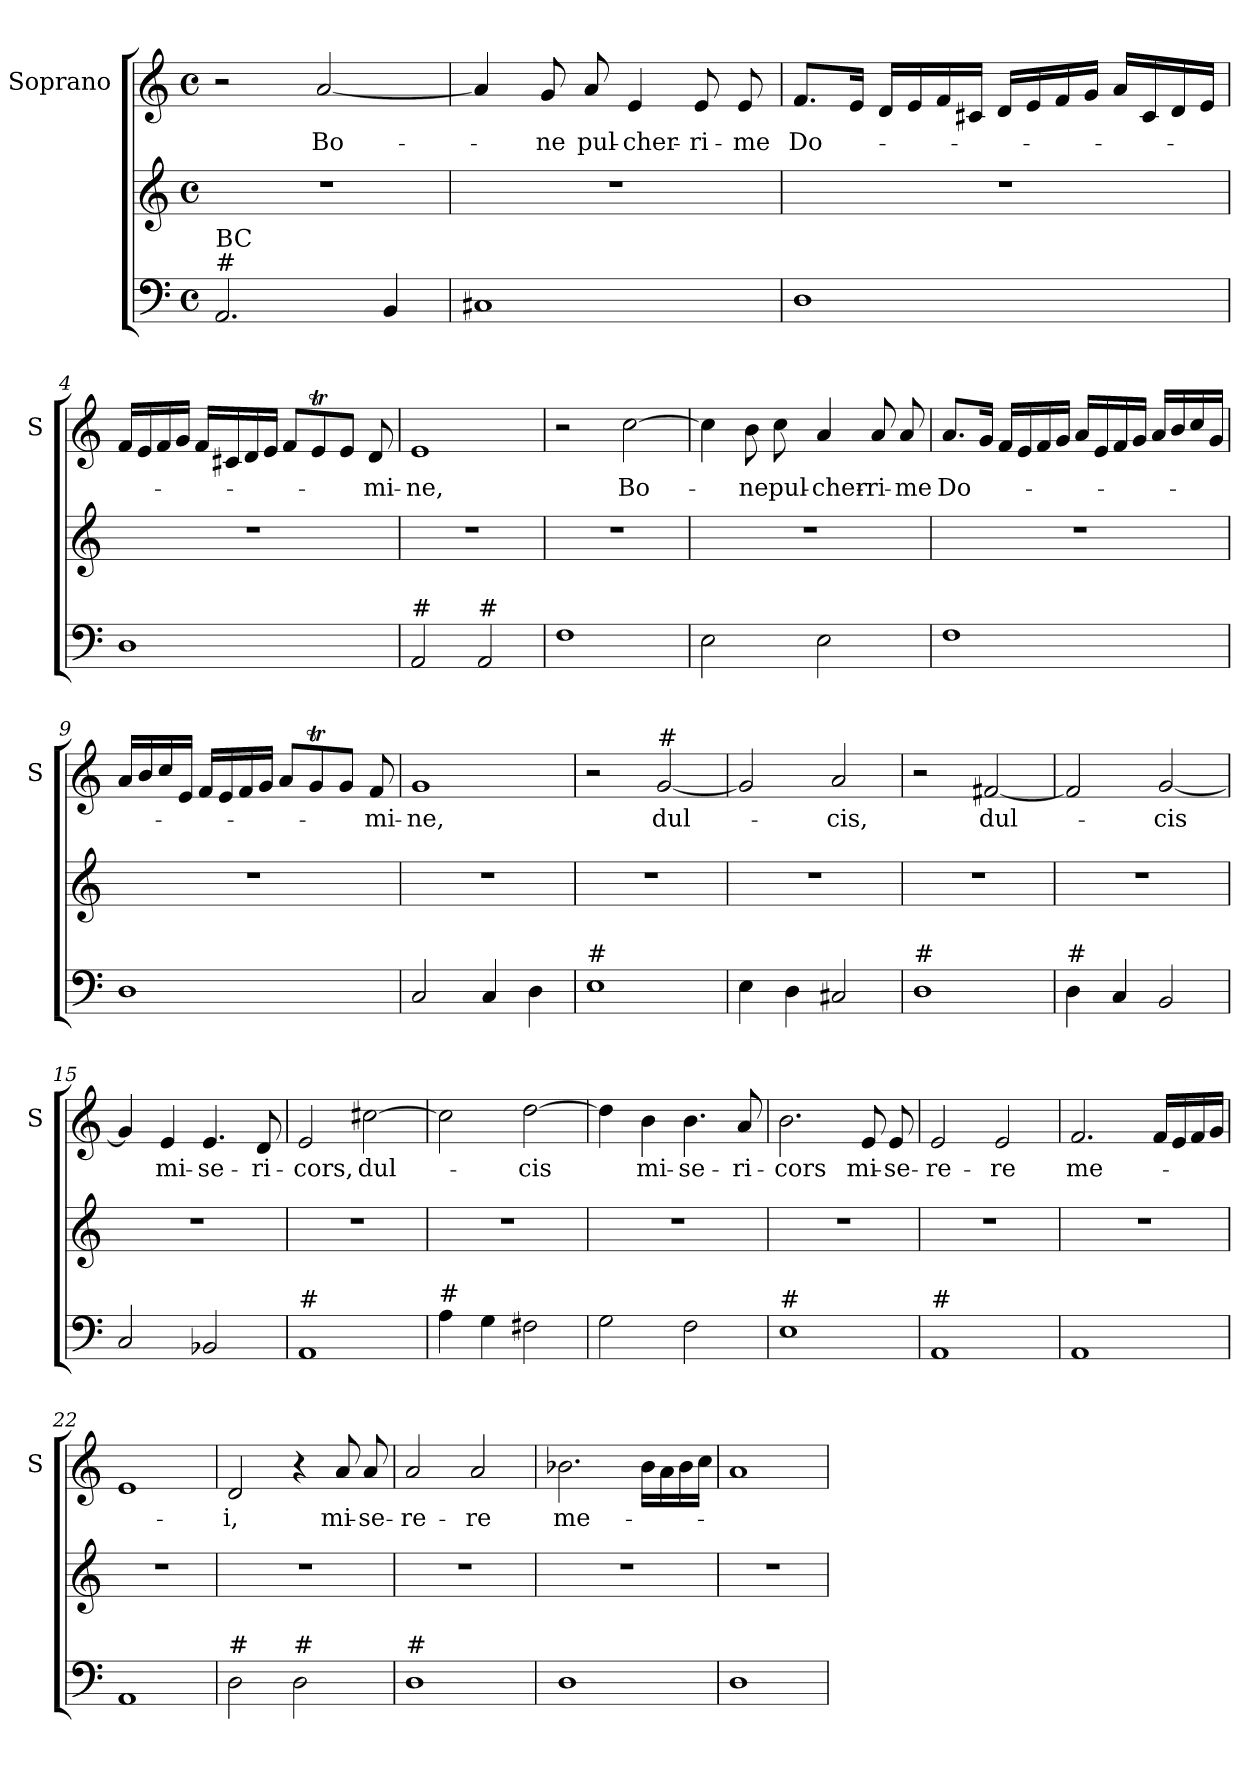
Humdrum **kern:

**kern	**kern	**kern	**text
*part2	*part2	*part1	*part1
*staff3	*staff2	*staff1	*staff1
*	*	*I"Soprano	*
*	*	*I'S	*
*clefF4	*clefG2	*clefG2	*
*k[]	*k[]	*k[]	*
*C:	*C:	*C:	*
*M4/4	*M4/4	*M4/4	*
*met(c)	*met(c)	*met(c)	*
=1	=1	=1	=1
!LO:TX:a:t=#	!	!	!
!LO:TX:a:t=BC	!	!	!
2.AA/	1r	2r	.
!	!	!	!LO:LY:b
.	.	[2a/	Bo-
4BB/	.	.	.
=2	=2	=2	=2
1C#X	1r	4a/]	.
!	!	!	!LO:LY:b
.	.	8g/	-ne
!	!	!	!LO:LY:b
.	.	8a/	pul-
!	!	!	!LO:LY:b
.	.	4e/	-cher-
!	!	!	!LO:LY:b
.	.	8e/	-ri-
!	!	!	!LO:LY:b
.	.	8e/	-me
=3	=3	=3	=3
!	!	!	!LO:LY:b
1D	1r	8.f/L	Do-
.	.	16e/Jk	.
.	.	16d/LL	.
.	.	16e/	.
.	.	16f/	.
.	.	16c#X/JJ	.
.	.	16d/LL	.
.	.	16e/	.
.	.	16f/	.
.	.	16g/JJ	.
.	.	16a/LL	.
.	.	16c#/	.
.	.	16d/	.
.	.	16e/JJ	.
!!LO:LB:g=z
=4	=4	=4	=4
1D	1r	16f/LL	.
.	.	16e/	.
.	.	16f/	.
.	.	16g/JJ	.
.	.	16f/LL	.
.	.	16c#X/	.
.	.	16d/	.
.	.	16e/JJ	.
.	.	8f/L	.
.	.	8et/	.
.	.	8e/J	.
!	!	!	!LO:LY:b
.	.	8d/	-mi-
=5	=5	=5	=5
!LO:TX:a:t=#	!	!	!
!	!	!	!LO:LY:b
2AA/	1r	1e	-ne,
!LO:TX:a:t=#	!	!	!
2AA/	.	.	.
=6	=6	=6	=6
1F	1r	2r	.
!	!	!	!LO:LY:b
.	.	[2cc\	Bo-
=7	=7	=7	=7
2E\	1r	4cc\]	.
!	!	!	!LO:LY:b
.	.	8b\	-ne
!	!	!	!LO:LY:b
.	.	8cc\	pul-
!	!	!	!LO:LY:b
2E\	.	4a/	-cher-
!	!	!	!LO:LY:b
.	.	8a/	-ri-
!	!	!	!LO:LY:b
.	.	8a/	-me
!!LO:LB:g=z
=8	=8	=8	=8
!	!	!	!LO:LY:b
1F	1r	8.a/L	Do-
.	.	16g/Jk	.
.	.	16f/LL	.
.	.	16e/	.
.	.	16f/	.
.	.	16g/JJ	.
.	.	16a/LL	.
.	.	16e/	.
.	.	16f/	.
.	.	16g/JJ	.
.	.	16a/LL	.
.	.	16b/	.
.	.	16cc/	.
.	.	16g/JJ	.
=9	=9	=9	=9
1D	1r	16a/LL	.
.	.	16b/	.
.	.	16cc/	.
.	.	16e/JJ	.
.	.	16f/LL	.
.	.	16e/	.
.	.	16f/	.
.	.	16g/JJ	.
.	.	8a/L	.
.	.	8gT/	.
.	.	8g/J	.
!	!	!	!LO:LY:b
.	.	8f/	-mi-
=10	=10	=10	=10
!	!	!	!LO:LY:b
2C/	1r	1g	-ne,
4C/	.	.	.
4D\	.	.	.
=11	=11	=11	=11
!LO:TX:a:t=#	!	!	!
1E	1r	2r	.
!	!	!LO:TX:a:t=#	!
!	!	!	!LO:LY:b
.	.	[2g/	dul-
!!LO:PB:g=z
=12	=12	=12	=12
4E\	1r	2g/]	.
4D\	.	.	.
!	!	!	!LO:LY:b
2C#X/	.	2a/	-cis,
=13	=13	=13	=13
!LO:TX:a:t=#	!	!	!
1D	1r	2r	.
!	!	!	!LO:LY:b
.	.	[2f#X/	dul-
=14	=14	=14	=14
!LO:TX:a:t=#	!	!	!
4D\	1r	2f#/]	.
4C/	.	.	.
!	!	!	!LO:LY:b
2BB/	.	[2g/	-cis
=15	=15	=15	=15
2C/	1r	4g/]	.
!	!	!	!LO:LY:b
.	.	4e/	mi-
!	!	!	!LO:LY:b
2BB-X/	.	4.e/	-se-
!	!	!	!LO:LY:b
.	.	8d/	-ri-
=16	=16	=16	=16
!LO:TX:a:t=#	!	!	!
!	!	!	!LO:LY:b
1AA	1r	2e/	-cors,
!	!	!	!LO:LY:b
.	.	[2cc#X\	dul-
=17	=17	=17	=17
!LO:TX:a:t=#	!	!	!
4A\	1r	2cc#\]	.
4G\	.	.	.
!	!	!	!LO:LY:b
2F#X\	.	[2dd\	-cis
!!LO:LB:g=z
=18	=18	=18	=18
2G\	1r	4dd\]	.
!	!	!	!LO:LY:b
.	.	4b\	mi-
!	!	!	!LO:LY:b
2F\	.	4.b\	-se-
!	!	!	!LO:LY:b
.	.	8a/	-ri-
=19	=19	=19	=19
!LO:TX:a:t=#	!	!	!
!	!	!	!LO:LY:b
1E	1r	2.b\	-cors
!	!	!	!LO:LY:b
.	.	8e/	mi-
!	!	!	!LO:LY:b
.	.	8e/	-se-
=20	=20	=20	=20
!LO:TX:a:t=#	!	!	!
!	!	!	!LO:LY:b
1AA	1r	2e/	-re-
!	!	!	!LO:LY:b
.	.	2e/	-re
=21	=21	=21	=21
!	!	!	!LO:LY:b
1AA	1r	2.f/	me-
.	.	16f/LL	.
.	.	16e/	.
.	.	16f/	.
.	.	16g/JJ	.
=22	=22	=22	=22
1AA	1r	1e	.
=23	=23	=23	=23
!LO:TX:a:t=#	!	!	!
!	!	!	!LO:LY:b
2D\	1r	2d/	-i,
!LO:TX:a:t=#	!	!	!
2D\	.	4r	.
!	!	!	!LO:LY:b
.	.	8a/	mi-
!	!	!	!LO:LY:b
.	.	8a/	-se-
!!LO:LB:g=z
=24	=24	=24	=24
!LO:TX:a:t=#	!	!	!
!	!	!	!LO:LY:b
1D	1r	2a/	-re-
!	!	!	!LO:LY:b
.	.	2a/	-re
=25	=25	=25	=25
!	!	!	!LO:LY:b
1D	1r	2.b-X\	me-
.	.	16b-\LL	.
.	.	16a\	.
.	.	16b-\	.
.	.	16cc\JJ	.
=26	=26	=26	=26
1D	1r	1a	.
=	=	=	=
*-	*-	*-	*-
